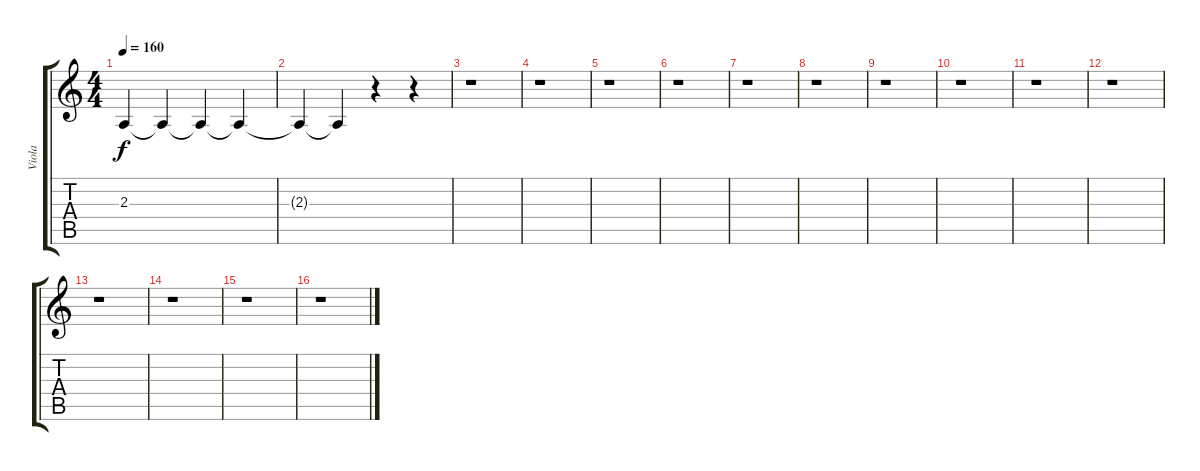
\track ("Viola" "Viola") {instrument viola}
\staff {score tabs}
\tuning (E4 B3 G3 D3 A2 E2) {hide}
\ts (4 4)
\tempo 160
\clef g2
\ks c
2.3.4{dy f} 2.3{t}.4 2.3{t}.4 2.3{t}.4 |
2.3{t}.4 2.3{t}.4 r.4 r.4 |
r.1 |
r.1 |
r.1 |
r.1 |
r.1 |
r.1 |
r.1 |
r.1 |
r.1 |
r.1 |
r.1 |
r.1 |
r.1 |
r.1
